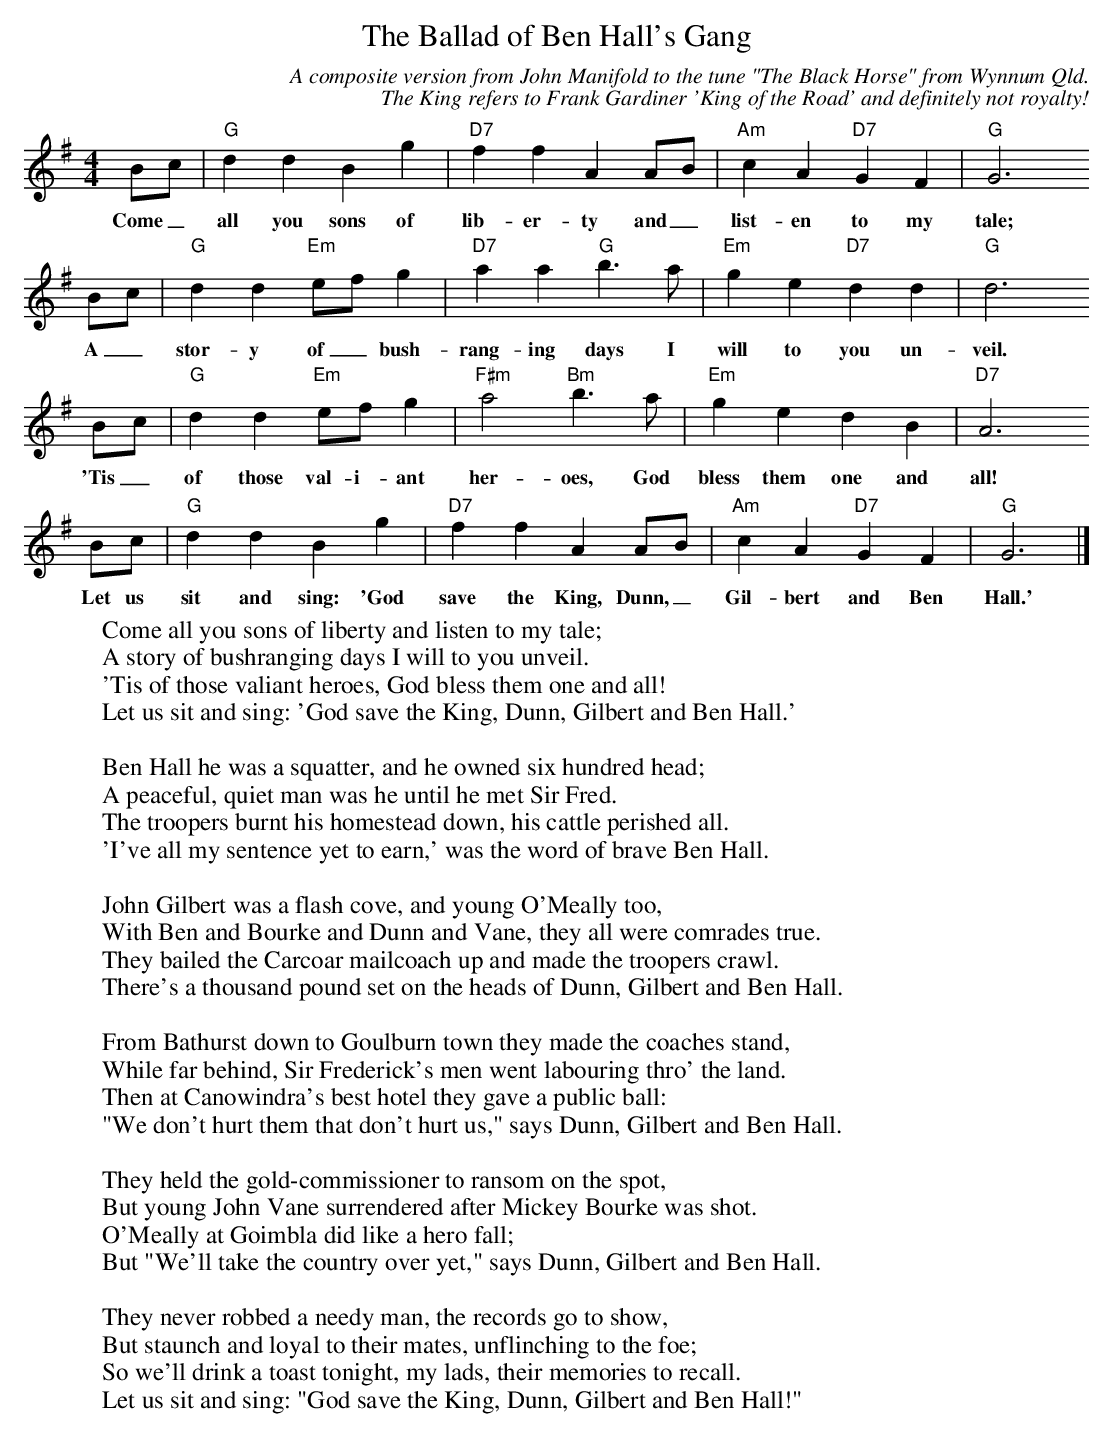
X:1
T:Ballad of Ben Hall's Gang, The
C:A composite version from John Manifold to the tune "The Black Horse" from Wynnum Qld.
C:The King refers to Frank Gardiner 'King of the Road' and definitely not royalty!
M:4/4
L:1/4
K:Gmaj
B/2c/2|"G"ddBg|"D7"ffA A/2B/2|"Am"cA"D7"GF|"G"G3
w:Come_ all you sons of lib-er-ty and_ list-en to my tale;
B/2c/2|"G"dd "Em"e/f/g|"D7"aa"G"b>a|"Em"ge"D7"dd|"G"d3
w: A_stor-y of_ bush-rang-ing days I will to you un-veil.
B/2c/2|"G"dd "Em"e/f/g|"F#m"a2"Bm"b>a|"Em"ge dB|"D7"A3
w: 'Tis_of those val-i-ant her-oes, God bless them one and all!
B/2c/2|"G"ddBg|"D7"ffA A/2B/2|"Am"cA"D7"GF|"G"G3|]
w: Let us sit and sing: 'God save the King, Dunn,_ Gil-bert and Ben Hall.'
W:Come all you sons of liberty and listen to my tale;
W:A story of bushranging days I will to you unveil.
W:'Tis of those valiant heroes, God bless them one and all!
W:Let us sit and sing: 'God save the King, Dunn, Gilbert and Ben Hall.'
W:
W:Ben Hall he was a squatter, and he owned six hundred head;
W:A peaceful, quiet man was he until he met Sir Fred.
W:The troopers burnt his homestead down, his cattle perished all.
W:'I've all my sentence yet to earn,' was the word of brave Ben Hall.
W:
W:John Gilbert was a flash cove, and young O'Meally too,
W:With Ben and Bourke and Dunn and Vane, they all were comrades true.
W:They bailed the Carcoar mailcoach up and made the troopers crawl.
W:There's a thousand pound set on the heads of Dunn, Gilbert and Ben Hall.
W:
W:From Bathurst down to Goulburn town they made the coaches stand,
W:While far behind, Sir Frederick's men went labouring thro' the land.
W:Then at Canowindra's best hotel they gave a public ball:
W:"We don't hurt them that don't hurt us," says Dunn, Gilbert and Ben Hall.
W:
W:They held the gold-commissioner to ransom on the spot,
W:But young John Vane surrendered after Mickey Bourke was shot.
W:O'Meally at Goimbla did like a hero fall;
W:But "We'll take the country over yet," says Dunn, Gilbert and Ben Hall.
W:
W:They never robbed a needy man, the records go to show,
W:But staunch and loyal to their mates, unflinching to the foe;
W:So we'll drink a toast tonight, my lads, their memories to recall.
W:Let us sit and sing: "God save the King, Dunn, Gilbert and Ben Hall!"
